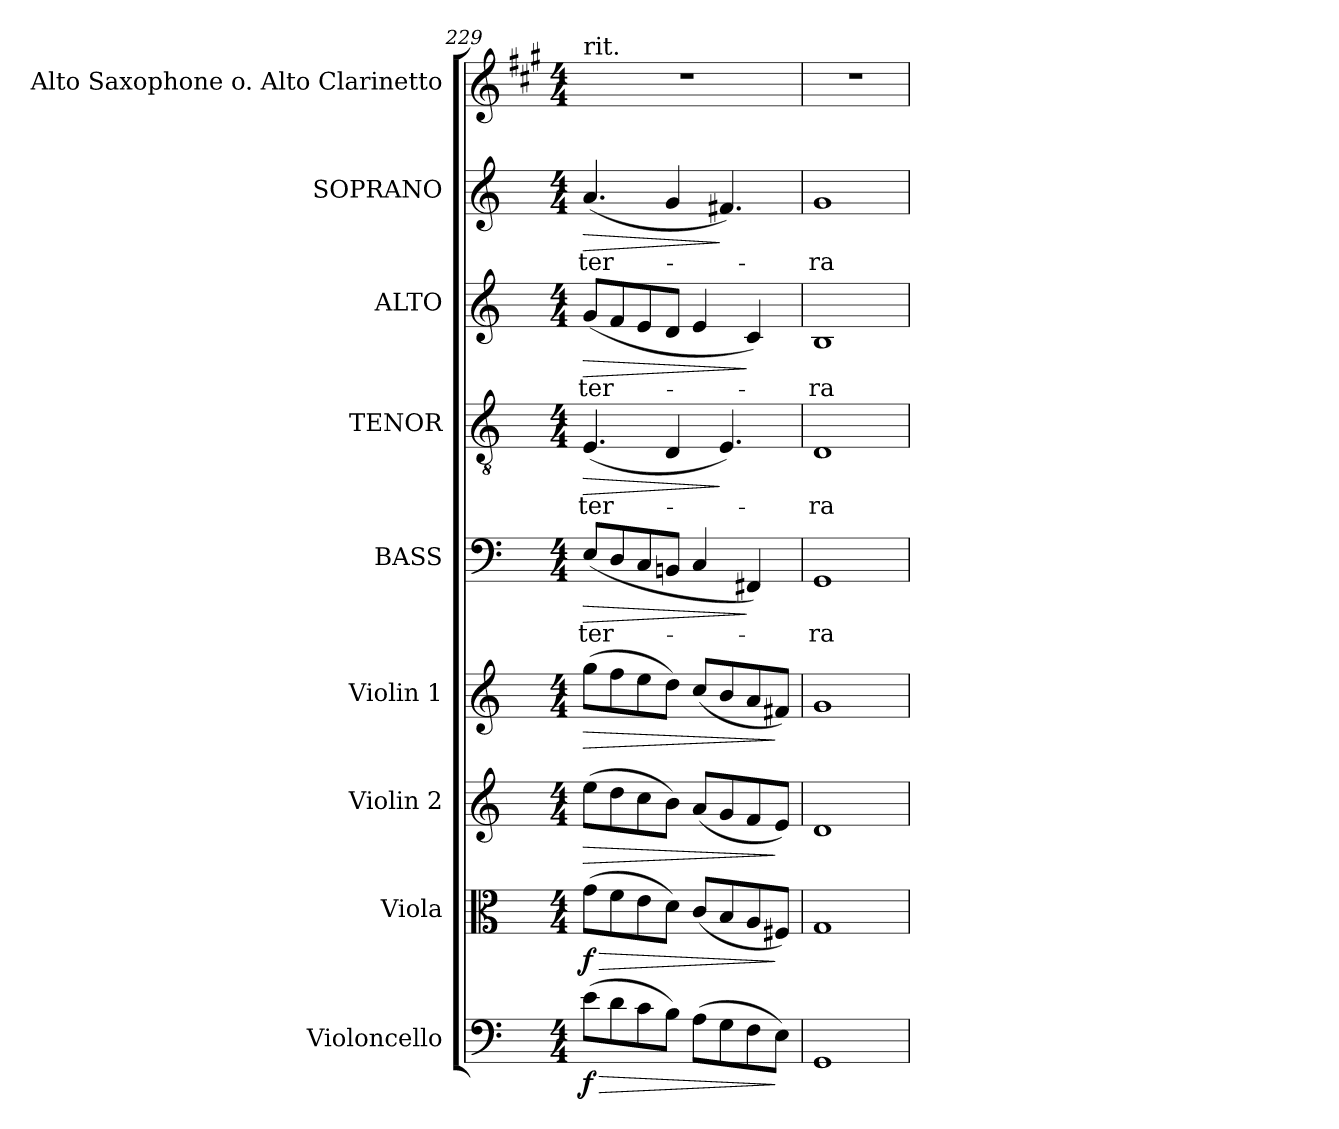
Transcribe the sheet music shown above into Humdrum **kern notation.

**kern	**dynam	**kern	**dynam	**kern	**dynam	**kern	**dynam	**kern	**text	**dynam	**kern	**text	**dynam	**kern	**text	**dynam	**kern	**text	**dynam	**kern
*part9	*part9	*part8	*part8	*part7	*part7	*part6	*part6	*part5	*part5	*part5	*part4	*part4	*part4	*part3	*part3	*part3	*part2	*part2	*part2	*part1
*staff9	*staff9	*staff8	*staff8	*staff7	*staff7	*staff6	*staff6	*staff5	*staff5	*staff5	*staff4	*staff4	*staff4	*staff3	*staff3	*staff3	*staff2	*staff2	*staff2	*staff1
*I"Violoncello	*	*I"Viola	*	*I"Violin 2	*	*I"Violin 1	*	*I"BASS	*	*	*I"TENOR	*	*	*I"ALTO	*	*	*I"SOPRANO	*	*	*I"Alto Saxophone o. Alto Clarinetto
*I'Vc.	*	*I'Vla.	*	*I'Vln. 2	*	*I'Vln. 1	*	*I'B.	*	*	*I'T.	*	*	*I'A.	*	*	*I'S.	*	*	*I'Alto Sax. o. Alto Clar.
!!LO:PB:g=z
*clefF4	*	*clefC3	*	*clefG2	*	*clefG2	*	*clefF4	*	*	*clefGv2	*	*	*clefG2	*	*	*clefG2	*	*	*clefG2
*	*	*	*	*	*	*	*	*	*	*	*ITrd7c12	*	*	*	*	*	*	*	*	*ITrd5c9
*k[]	*	*k[]	*	*k[]	*	*k[]	*	*k[]	*	*	*k[]	*	*	*k[]	*	*	*k[]	*	*	*k[]
*C:	*	*C:	*	*C:	*	*C:	*	*C:	*	*	*C:	*	*	*C:	*	*	*C:	*	*	*C:
*M4/4	*	*M4/4	*	*M4/4	*	*M4/4	*	*M4/4	*	*	*M4/4	*	*	*M4/4	*	*	*M4/4	*	*	*M4/4
=229	=229	=229	=229	=229	=229	=229	=229	=229	=229	=229	=229	=229	=229	=229	=229	=229	=229	=229	=229	=229
!	!LO:HP:b	!	!LO:HP:b	!	!LO:HP:b	!	!LO:HP:b	!	!	!	!	!	!	!	!	!	!	!	!	!
!	!	!	!	!	!	!	!	!	!LO:LY:b:color=#000000	!LO:HP:b	!	!	!	!	!	!	!	!	!	!
!	!	!	!	!	!	!	!	!	!	!	!	!LO:LY:b:color=#000000	!LO:HP:b	!	!	!	!	!	!	!
!	!	!	!	!	!	!	!	!	!	!	!	!	!	!	!LO:LY:b:color=#000000	!LO:HP:b	!	!	!	!
!	!	!	!	!	!	!	!	!	!	!	!	!	!	!	!	!	!	!	!	!LO:TX:t=rit.
!	!	!	!	!	!	!	!	!	!	!	!	!	!	!	!	!	!	!LO:LY:b:color=#000000	!LO:HP:b	!
(8ei\L	> f	(8gi\L	> f	(8eei\L	>	(8ggi\L	>	(8Ei/L	ter-	>	(4.EEi/	ter-	>	(8gi/L	ter-	>	(4.ai/	ter-	>	1r
8di\	.	8fi\	.	8ddi\	.	8ffi\	.	8Di/	.	.	.	.	.	8fi/	.	.	.	.	.	.
8ci\	.	8ei\	.	8cci\	.	8eei\	.	8Ci/	.	.	.	.	.	8ei/	.	.	.	.	.	.
8Bi\J)	.	8di\J)	.	8bi\J)	.	8ddi\J)	.	8BBni/J	.	.	4DDi/	.	.	8di/J	.	.	4gi/	.	.	.
(8Ai\L	.	(8ci/L	.	(8ai/L	.	(8cci/L	.	4Ci/	.	.	.	.	.	4ei/	.	.	.	.	.	.
8Gi\	.	8Bi/	.	8gi/	.	8bi/	.	.	.	.	4.EEi/)	.	]	.	.	.	4.f#Xi/)	.	]	.
8Fi\	.	8Ai/	.	8fi/	.	8ai/	.	4FF#Xi/)	.	]	.	.	.	4ci/)	.	]	.	.	.	.
8Ei\J)	]	8F#Xi/J)	]	8ei/J)	]	8f#Xi/J)	]	.	.	.	.	.	.	.	.	.	.	.	.	.
=230	=230	=230	=230	=230	=230	=230	=230	=230	=230	=230	=230	=230	=230	=230	=230	=230	=230	=230	=230	=230
!	!	!	!	!	!	!	!	!	!LO:LY:b:color=#000000	!	!	!	!	!	!	!	!	!	!	!
!	!	!	!	!	!	!	!	!	!	!	!	!LO:LY:b:color=#000000	!	!	!	!	!	!	!	!
!	!	!	!	!	!	!	!	!	!	!	!	!	!	!	!LO:LY:b:color=#000000	!	!	!	!	!
!	!	!	!	!	!	!	!	!	!	!	!	!	!	!	!	!	!	!LO:LY:b:color=#000000	!	!
1GGi	.	1Gi	.	1di	.	1gi	.	1GGi	-ra	.	1DDi	-ra	.	1Bi	-ra	.	1gi	-ra	.	1r
=	=	=	=	=	=	=	=	=	=	=	=	=	=	=	=	=	=	=	=	=
*-	*-	*-	*-	*-	*-	*-	*-	*-	*-	*-	*-	*-	*-	*-	*-	*-	*-	*-	*-	*-
